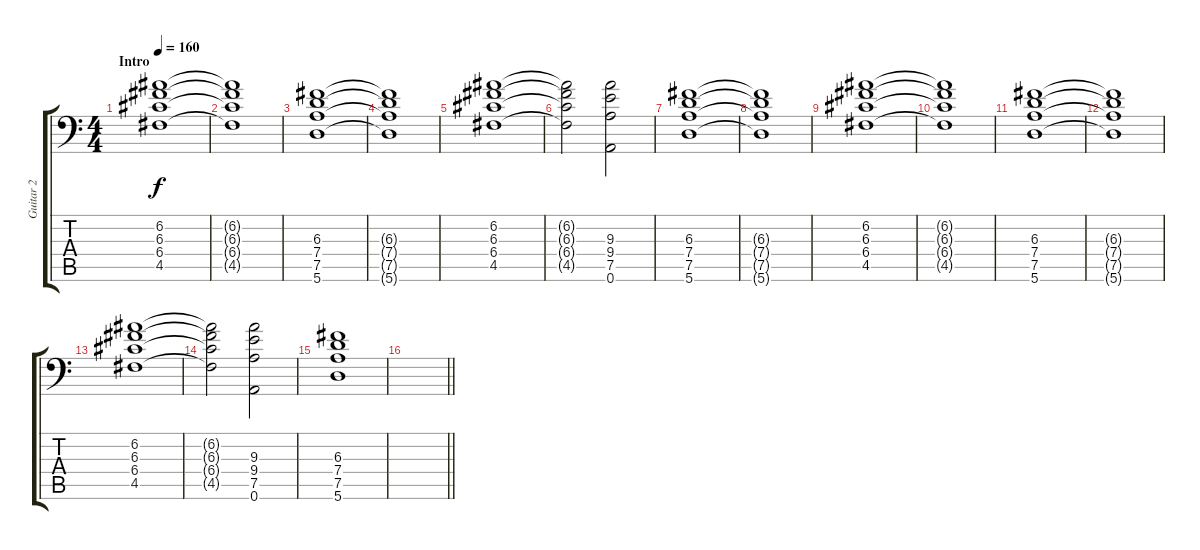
\track ("Guitar 2" "Guitar 2") {instrument distortionguitar}
\staff {score tabs}
\tuning (A3 E3 C3 G2 D2 A1) {hide}
\ts (4 4)
\section ("" "Intro")
\tempo 160
\clef f4
\ks c
(6.2 6.3 6.4 4.5).1{dy f instrument distortionguitar} |
(6.2{t} 6.3{t} 6.4{t} 4.5{t}).1 |
(6.3 7.4 7.5 5.6).1 |
(6.3{t} 7.4{t} 7.5{t} 5.6{t}).1 |
(6.2 6.3 6.4 4.5).1 |
(6.2{t} 6.3{t} 6.4{t} 4.5{t}).2 (9.3 9.4 7.5 0.6).2 |
(6.3 7.4 7.5 5.6).1 |
(6.3{t} 7.4{t} 7.5{t} 5.6{t}).1 |
(6.2 6.3 6.4 4.5).1 |
(6.2{t} 6.3{t} 6.4{t} 4.5{t}).1 |
(6.3 7.4 7.5 5.6).1 |
(6.3{t} 7.4{t} 7.5{t} 5.6{t}).1 |
(6.2 6.3 6.4 4.5).1 |
(6.2{t} 6.3{t} 6.4{t} 4.5{t}).2 (9.3 9.4 7.5 0.6).2 |
(6.3 7.4 7.5 5.6).1 |
\barLineRight lightlight
